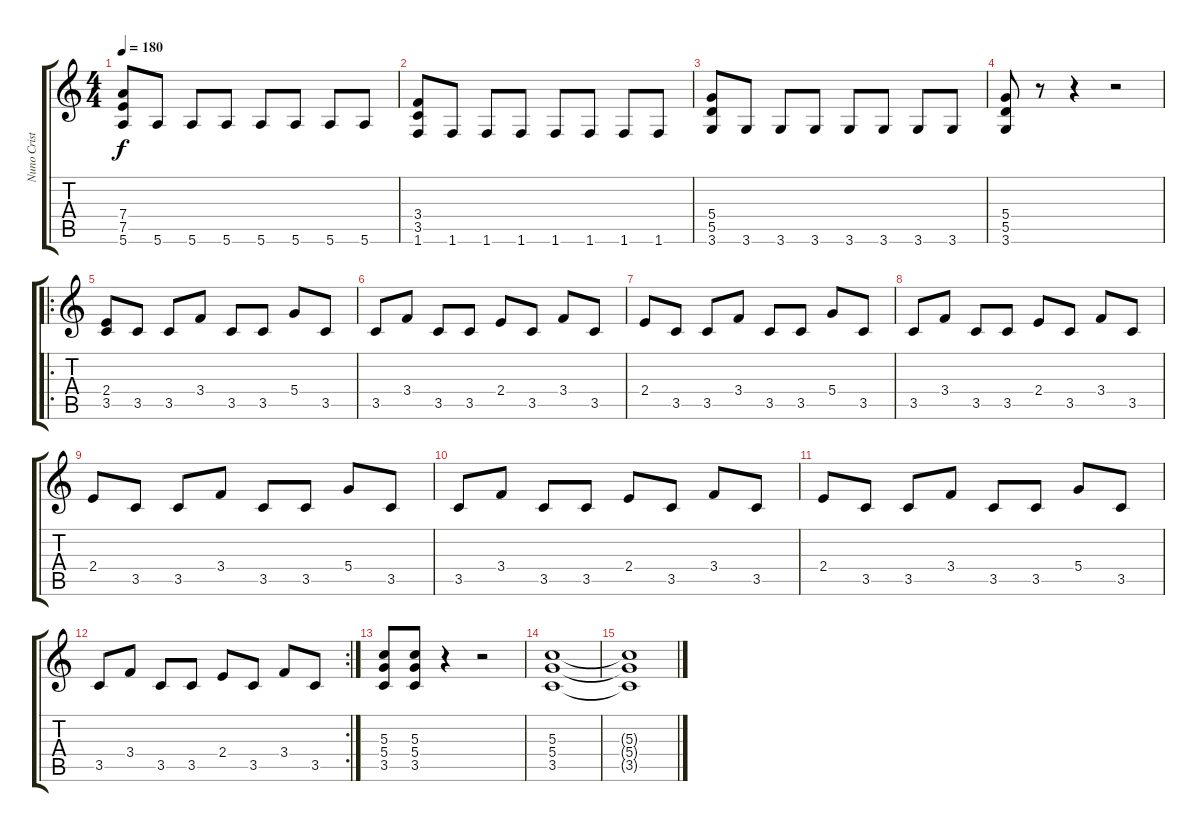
\track ("Nuno Cristóvão" "Nuno Crist") {instrument overdrivenguitar}
\staff {score tabs}
\tuning (E4 B3 G3 D3 A2 E2) {hide}
\ts (4 4)
\tempo 180
\clef g2
\ks c
(7.4 7.5 5.6).8{dy f} 5.6.8 5.6.8 5.6.8 5.6.8 5.6.8 5.6.8 5.6.8 |
(3.4 3.5 1.6).8 1.6.8 1.6.8 1.6.8 1.6.8 1.6.8 1.6.8 1.6.8 |
(5.4 5.5 3.6).8 3.6.8 3.6.8 3.6.8 3.6.8 3.6.8 3.6.8 3.6.8 |
(5.4 5.5 3.6).8 r.8 r.4 r.2 |
\ro
(2.4 3.5).8 3.5.8 3.5.8 3.4.8 3.5.8 3.5.8 5.4.8 3.5.8 |
3.5.8 3.4.8 3.5.8 3.5.8 2.4.8 3.5.8 3.4.8 3.5.8 |
2.4.8 3.5.8 3.5.8 3.4.8 3.5.8 3.5.8 5.4.8 3.5.8 |
3.5.8 3.4.8 3.5.8 3.5.8 2.4.8 3.5.8 3.4.8 3.5.8 |
2.4.8 3.5.8 3.5.8 3.4.8 3.5.8 3.5.8 5.4.8 3.5.8 |
3.5.8 3.4.8 3.5.8 3.5.8 2.4.8 3.5.8 3.4.8 3.5.8 |
2.4.8 3.5.8 3.5.8 3.4.8 3.5.8 3.5.8 5.4.8 3.5.8 |
\rc 2
3.5.8 3.4.8 3.5.8 3.5.8 2.4.8 3.5.8 3.4.8 3.5.8 |
(5.3 5.4 3.5).8 (5.3 5.4 3.5).8 r.4 r.2 |
(5.3 5.4 3.5).1 |
(5.3{t} 5.4{t} 3.5{t}).1
